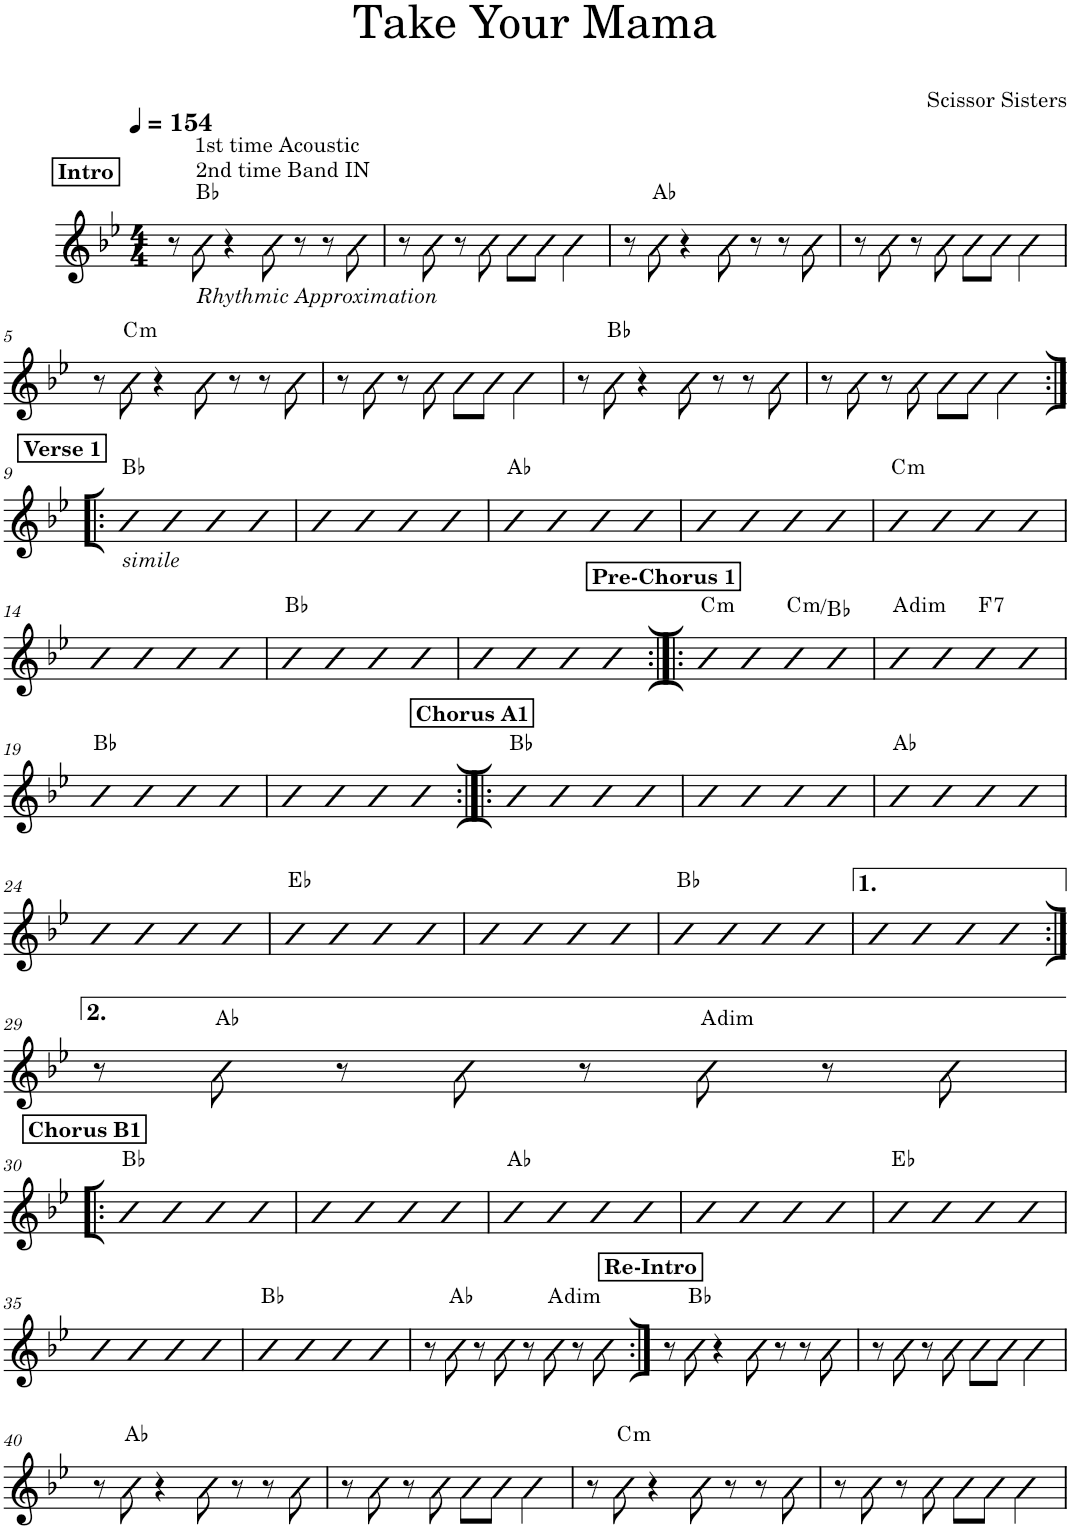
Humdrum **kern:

**kern	**harte
*part1	*part1
*staff1	*
*I"Piano	*
*I'Pno.	*
*clefG2	*
*k[b-e-]	*
*M4/4	*
*MM154	*
!!LO:REH:place=s1:a:B:cj:t=Intro
=1	=1
8r	.
!LO:TX:a:t=1st time Acoustic	!
!LO:TX:a:t=2nd time Band IN	!
!LO:TX:b:i:t=Rhythmic Approximation	!
8b-\	Bb:maj
4r	.
8b-\	.
8r	.
8r	.
8b-\	.
=2	=2
8r	.
8b-\	.
8r	.
8b-\	.
8b-\L	.
8b-\J	.
4b-\	.
=3	=3
8r	.
8b-\	Ab:maj
4r	.
8b-\	.
8r	.
8r	.
8b-\	.
=4	=4
8r	.
8b-\	.
8r	.
8b-\	.
8b-\L	.
8b-\J	.
4b-\	.
!!LO:LB:g=z
=5	=5
8r	.
!	!LO:H:kt=m
8b-\	C:min
4r	.
8b-\	.
8r	.
8r	.
8b-\	.
=6	=6
8r	.
8b-\	.
8r	.
8b-\	.
8b-\L	.
8b-\J	.
4b-\	.
=7	=7
8r	.
8b-\	Bb:maj
4r	.
8b-\	.
8r	.
8r	.
8b-\	.
=8	=8
8r	.
8b-\	.
8r	.
8b-\	.
8b-\L	.
8b-\J	.
4b-\	.
!!LO:LB:g=z
!!LO:REH:place=s1:a:B:cj:t=Verse 1
=9:|!|:	=9:|!|:
!LO:TX:b:i:t=simile	!
4b-	Bb:maj
4b-	.
4b-	.
4b-	.
=10	=10
4b-	.
4b-	.
4b-	.
4b-	.
=11	=11
4b-	Ab:maj
4b-	.
4b-	.
4b-	.
=12	=12
4b-	.
4b-	.
4b-	.
4b-	.
=13	=13
!	!LO:H:kt=m
4b-	C:min
4b-	.
4b-	.
4b-	.
!!LO:LB:g=z
=14	=14
4b-	.
4b-	.
4b-	.
4b-	.
=15	=15
4b-	Bb:maj
4b-	.
4b-	.
4b-	.
=16	=16
4b-	.
4b-	.
4b-	.
4b-	.
!!LO:REH:place=s1:a:B:cj:t=Pre-Chorus 1
=17:|!|:	=17:|!|:
!	!LO:H:kt=m
4b-	C:min
4b-	.
!	!LO:H:kt=m
4b-	C:min/b7
4b-	.
=18	=18
!	!LO:H:kt=dim
4b-	A:dim
4b-	.
!	!LO:H:kt=7
4b-	F:7
4b-	.
!!LO:LB:g=z
=19	=19
4b-	Bb:maj
4b-	.
4b-	.
4b-	.
=20	=20
4b-	.
4b-	.
4b-	.
4b-	.
!!LO:REH:place=s1:a:B:cj:t=Chorus A1
=21:|!|:	=21:|!|:
4b-	Bb:maj
4b-	.
4b-	.
4b-	.
=22	=22
4b-	.
4b-	.
4b-	.
4b-	.
=23	=23
4b-	Ab:maj
4b-	.
4b-	.
4b-	.
!!LO:LB:g=z
=24	=24
4b-	.
4b-	.
4b-	.
4b-	.
=25	=25
4b-	Eb:maj
4b-	.
4b-	.
4b-	.
=26	=26
4b-	.
4b-	.
4b-	.
4b-	.
=27	=27
4b-	Bb:maj
4b-	.
4b-	.
4b-	.
=28	=28
4b-	.
4b-	.
4b-	.
4b-	.
!!LO:LB:g=z
=29:|!	=29:|!
8r	.
8b-\	Ab:maj
8r	.
8b-\	.
8r	.
!	!LO:H:kt=dim
8b-\	A:dim
8r	.
8b-\	.
!!LO:LB:g=z
!!LO:REH:place=s1:a:B:cj:t=Chorus B1
=30!|:	=30!|:
4b-	Bb:maj
4b-	.
4b-	.
4b-	.
=31	=31
4b-	.
4b-	.
4b-	.
4b-	.
=32	=32
4b-	Ab:maj
4b-	.
4b-	.
4b-	.
=33	=33
4b-	.
4b-	.
4b-	.
4b-	.
=34	=34
4b-	Eb:maj
4b-	.
4b-	.
4b-	.
!!LO:LB:g=z
=35	=35
4b-	.
4b-	.
4b-	.
4b-	.
=36	=36
4b-	Bb:maj
4b-	.
4b-	.
4b-	.
=37	=37
8r	.
8b-\	Ab:maj
8r	.
8b-\	.
8r	.
!	!LO:H:kt=dim
8b-\	A:dim
8r	.
8b-\	.
!!LO:REH:place=s1:a:B:cj:t=Re-Intro
=38:|!	=38:|!
8r	.
8b-\	Bb:maj
4r	.
8b-\	.
8r	.
8r	.
8b-\	.
=39	=39
8r	.
8b-\	.
8r	.
8b-\	.
8b-\L	.
8b-\J	.
4b-\	.
!!LO:LB:g=z
=40	=40
8r	.
8b-\	Ab:maj
4r	.
8b-\	.
8r	.
8r	.
8b-\	.
=41	=41
8r	.
8b-\	.
8r	.
8b-\	.
8b-\L	.
8b-\J	.
4b-\	.
=42	=42
8r	.
!	!LO:H:kt=m
8b-\	C:min
4r	.
8b-\	.
8r	.
8r	.
8b-\	.
=43	=43
8r	.
8b-\	.
8r	.
8b-\	.
8b-\L	.
8b-\J	.
4b-\	.
=	=
*-	*-
